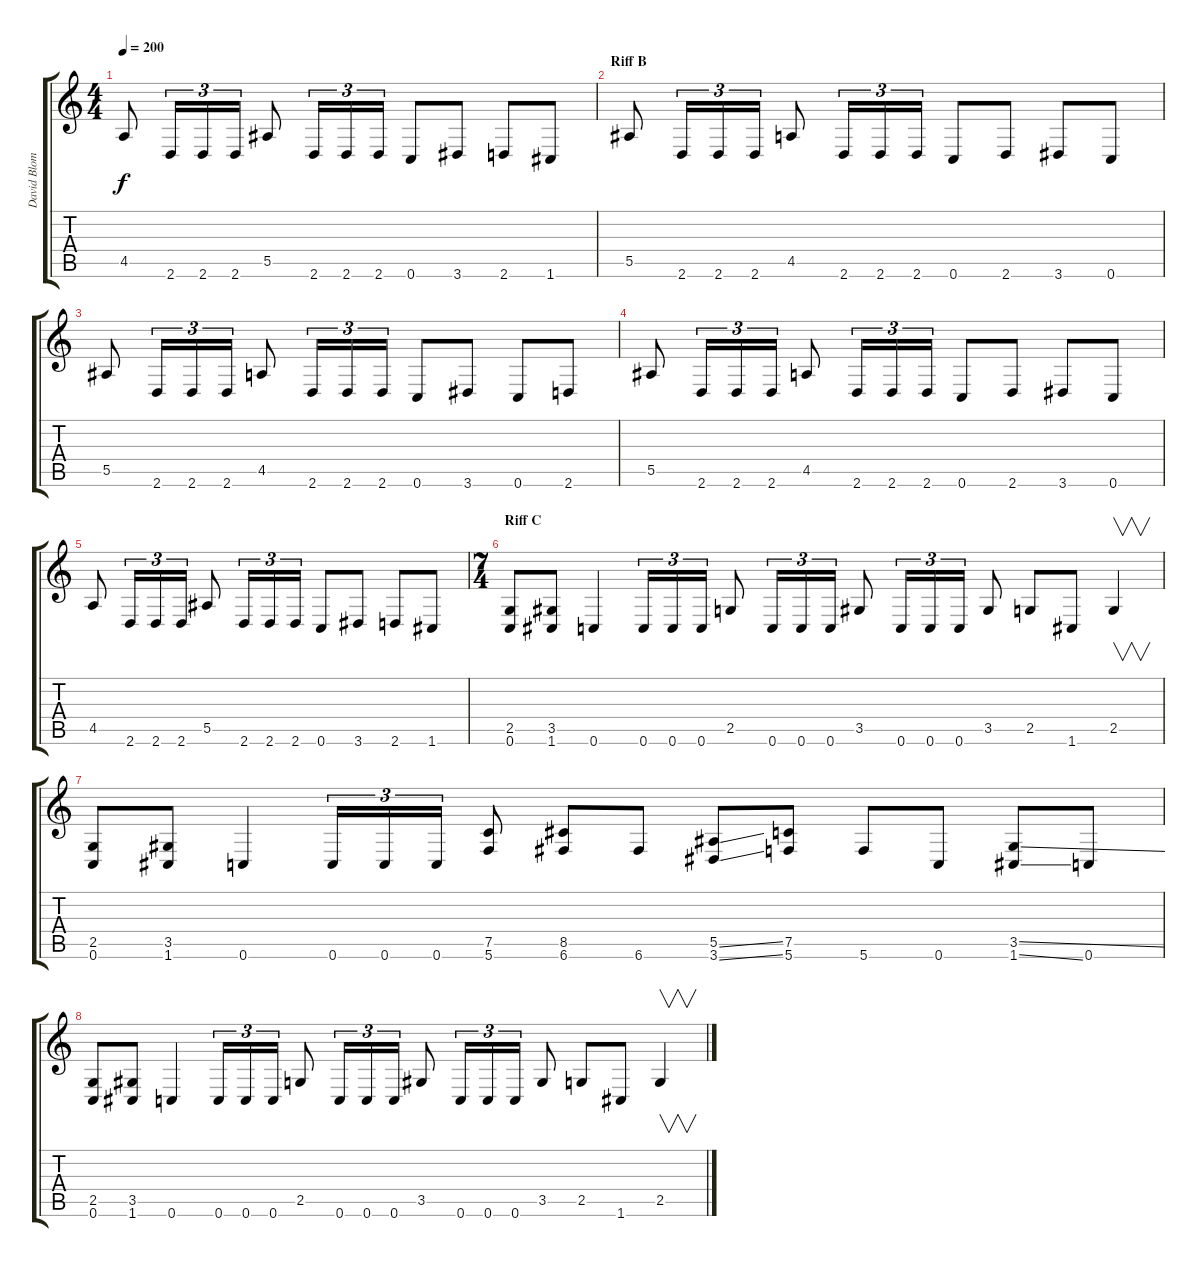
\track ("David Blomqvist" "David Blom") {instrument distortionguitar}
\staff {score tabs}
\tuning (C4 G3 Eb3 Bb2 F2 C2) {hide}
\ts (4 4)
\tempo 200
\clef g2
\ks c
4.5.8{dy f} 2.6.16{tu (3 2)} 2.6.16{tu (3 2)} 2.6.16{tu (3 2)} 5.5.8 2.6.16{tu (3 2)} 2.6.16{tu (3 2)} 2.6.16{tu (3 2)} 0.6.8 3.6.8 2.6.8 1.6.8 |
\section ("" "Riff B")
5.5.8 2.6.16{tu (3 2)} 2.6.16{tu (3 2)} 2.6.16{tu (3 2)} 4.5.8 2.6.16{tu (3 2)} 2.6.16{tu (3 2)} 2.6.16{tu (3 2)} 0.6.8 2.6.8 3.6.8 0.6.8 |
5.5.8 2.6.16{tu (3 2)} 2.6.16{tu (3 2)} 2.6.16{tu (3 2)} 4.5.8 2.6.16{tu (3 2)} 2.6.16{tu (3 2)} 2.6.16{tu (3 2)} 0.6.8 3.6.8 0.6.8 2.6.8 |
5.5.8 2.6.16{tu (3 2)} 2.6.16{tu (3 2)} 2.6.16{tu (3 2)} 4.5.8 2.6.16{tu (3 2)} 2.6.16{tu (3 2)} 2.6.16{tu (3 2)} 0.6.8 2.6.8 3.6.8 0.6.8 |
4.5.8 2.6.16{tu (3 2)} 2.6.16{tu (3 2)} 2.6.16{tu (3 2)} 5.5.8 2.6.16{tu (3 2)} 2.6.16{tu (3 2)} 2.6.16{tu (3 2)} 0.6.8 3.6.8 2.6.8 1.6.8 |
\ts (7 4)
\section ("" "Riff C")
(2.5 0.6).8 (3.5 1.6).8 0.6.4 0.6.16{tu (3 2)} 0.6.16{tu (3 2)} 0.6.16{tu (3 2)} 2.5.8 0.6.16{tu (3 2)} 0.6.16{tu (3 2)} 0.6.16{tu (3 2)} 3.5.8 0.6.16{tu (3 2)} 0.6.16{tu (3 2)} 0.6.16{tu (3 2)} 3.5.8 2.5.8 1.6.8 2.5.4{v} |
(2.5 0.6).8 (3.5 1.6).8 0.6.4 0.6.16{tu (3 2)} 0.6.16{tu (3 2)} 0.6.16{tu (3 2)} (7.5 5.6).8 (8.5 6.6).8 6.6.8 (5.5{ss} 3.6{ss}).8 (7.5 5.6).8 5.6.8 0.6.8 (3.5{ss} 1.6{ss}).8 0.6.8 |
(2.5 0.6).8 (3.5 1.6).8 0.6.4 0.6.16{tu (3 2)} 0.6.16{tu (3 2)} 0.6.16{tu (3 2)} 2.5.8 0.6.16{tu (3 2)} 0.6.16{tu (3 2)} 0.6.16{tu (3 2)} 3.5.8 0.6.16{tu (3 2)} 0.6.16{tu (3 2)} 0.6.16{tu (3 2)} 3.5.8 2.5.8 1.6.8 2.5.4{v}
